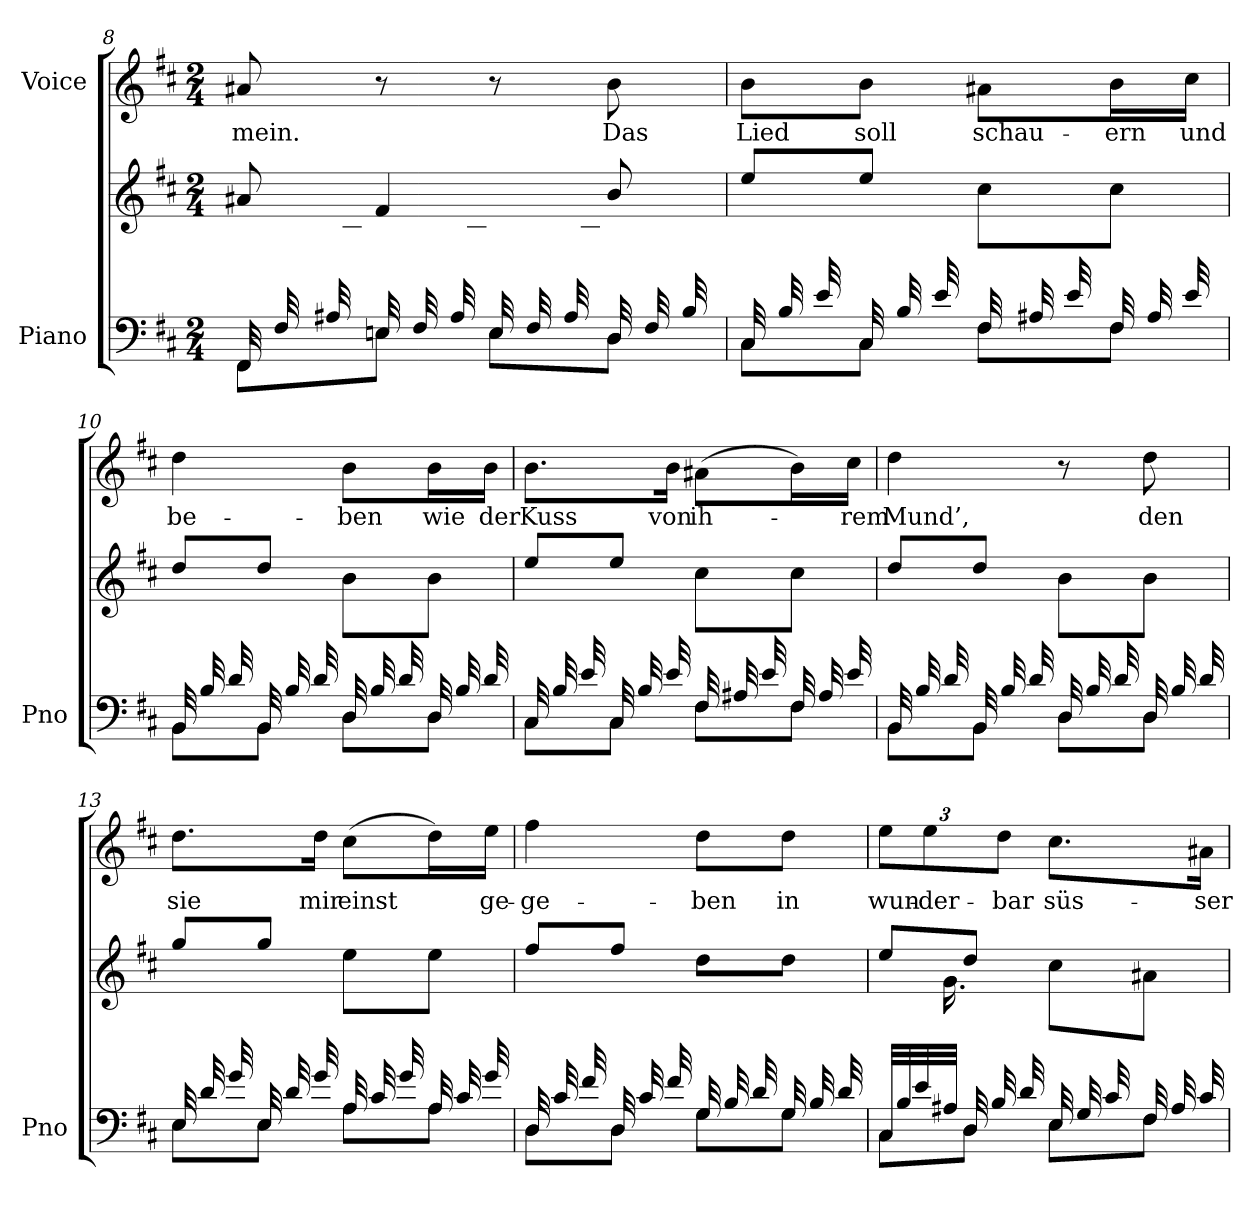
**kern	**kern	**kern	**text
*part2	*part2	*part1	*part1
*staff3	*staff2	*staff1	*staff1
*I"Piano	*	*I"Voice	*
*I'Pno	*	*	*
*clefF4	*clefG2	*clefG2	*
*k[f#c#]	*k[f#c#]	*k[f#c#]	*
*M2/4	*M2/4	*M2/4	*
=8	=8	=8	=8
*^	*^	*	*
32FF#/LLL	8FF#\L	8a#X/	16.ryy	8a#X/	mein.
32F#/	.	.	.	.	.
32A#X/	.	.	.	.	.
32ryy	.	.	32c#\JJJ	.	.
32En/LLL	8E\J	4f#/	16.ryy	8r	.
32F#/	.	.	.	.	.
32A#/	.	.	.	.	.
32ryy	.	.	32c#\JJJ	.	.
32E/LLL	8E\L	.	16.ryy	8r	.
32F#/	.	.	.	.	.
32A#/	.	.	.	.	.
32ryy	.	.	32c#\JJJ	.	.
32D/LLL	8D\J	8b/	16.ryy	8b\	Das
32F#/	.	.	.	.	.
32B/	.	.	.	.	.
32ryy	.	.	32d\JJJ	.	.
=9	=9	=9	=9	=9	=9
32C#/LLL	8C#\L	8ee/L	16.ryy	8b\L	Lied
32B/	.	.	.	.	.
32e/	.	.	.	.	.
32ryy	.	.	32g\JJJ	.	.
32C#/LLL	8C#\J	8ee/J	16.ryy	8b\J	soll
32B/	.	.	.	.	.
32e/	.	.	.	.	.
32ryy	.	.	32g\JJJ	.	.
32F#/LLL	8F#\L	8cc#\L	16.ryy	8a#X\L	schau-
32A#X/	.	.	.	.	.
32e/	.	.	.	.	.
32ryy	.	.	32f#\JJJ	.	.
32F#/LLL	8F#\J	8cc#\J	16.ryy	16b\L	-ern
32A#/	.	.	.	.	.
32e/	.	.	.	16cc#\JJ	und
32ryy	.	.	32f#\JJJ	.	.
=10	=10	=10	=10	=10	=10
32BB/LLL	8BB\L	8dd/L	16.ryy	4dd\	be-
32B/	.	.	.	.	.
32d/	.	.	.	.	.
32ryy	.	.	32f#\JJJ	.	.
32BB/LLL	8BB\J	8dd/J	16.ryy	.	.
32B/	.	.	.	.	.
32d/	.	.	.	.	.
32ryy	.	.	32f#\JJJ	.	.
32D/LLL	8D\L	8b\L	16.ryy	8b\L	-ben
32B/	.	.	.	.	.
32d/	.	.	.	.	.
32ryy	.	.	32f#\JJJ	.	.
32D/LLL	8D\J	8b\J	16.ryy	16b\L	wie
32B/	.	.	.	.	.
32d/	.	.	.	16b\JJ	der
32ryy	.	.	32f#\JJJ	.	.
=11	=11	=11	=11	=11	=11
32C#/LLL	8C#\L	8ee/L	16.ryy	8.b\L	Kuss
32B/	.	.	.	.	.
32e/	.	.	.	.	.
32ryy	.	.	32g\JJJ	.	.
32C#/LLL	8C#\J	8ee/J	16.ryy	.	.
32B/	.	.	.	.	.
32e/	.	.	.	16b\Jk	von
32ryy	.	.	32g\JJJ	.	.
32F#/LLL	8F#\L	8cc#\L	16.ryy	(8a#X\L	ih-
32A#X/	.	.	.	.	.
32e/	.	.	.	.	.
32ryy	.	.	32f#\JJJ	.	.
32F#/LLL	8F#\J	8cc#\J	16.ryy	16b\L)	.
32A#/	.	.	.	.	.
32e/	.	.	.	16cc#\JJ	-rem
32ryy	.	.	32f#\JJJ	.	.
=12	=12	=12	=12	=12	=12
32BB/LLL	8BB\L	8dd/L	16.ryy	4dd\	Mund’,
32B/	.	.	.	.	.
32d/	.	.	.	.	.
32ryy	.	.	32f#\JJJ	.	.
32BB/LLL	8BB\J	8dd/J	16.ryy	.	.
32B/	.	.	.	.	.
32d/	.	.	.	.	.
32ryy	.	.	32f#\JJJ	.	.
32D/LLL	8D\L	8b\L	16.ryy	8r	.
32B/	.	.	.	.	.
32d/	.	.	.	.	.
32ryy	.	.	32f#\JJJ	.	.
32D/LLL	8D\J	8b\J	16.ryy	8dd\	den
32B/	.	.	.	.	.
32d/	.	.	.	.	.
32ryy	.	.	32f#\JJJ	.	.
=13	=13	=13	=13	=13	=13
32E/LLL	8E\L	8gg/L	16.ryy	8.dd\L	sie
32d/	.	.	.	.	.
32g/	.	.	.	.	.
32ryy	.	.	32b-X\JJJ	.	.
32E/LLL	8E\J	8gg/J	16.ryy	.	.
32d/	.	.	.	.	.
32g/	.	.	.	16dd\Jk	mir
32ryy	.	.	32b-\JJJ	.	.
32A/LLL	8A\L	8ee\L	16.ryy	(8cc#\L	einst
32c#/	.	.	.	.	.
32g/	.	.	.	.	.
32ryy	.	.	32a\JJJ	.	.
32A/LLL	8A\J	8ee\J	16.ryy	16dd\L)	.
32c#/	.	.	.	.	.
32g/	.	.	.	16ee\JJ	ge-
32ryy	.	.	32a\JJJ	.	.
=14	=14	=14	=14	=14	=14
32D/LLL	8D\L	8ff#/L	16.ryy	4ff#\	-ge-
32c#/	.	.	.	.	.
32f#/	.	.	.	.	.
32ryy	.	.	32a\JJJ	.	.
32D/LLL	8D\J	8ff#/J	16.ryy	.	.
32c#/	.	.	.	.	.
32f#/	.	.	.	.	.
32ryy	.	.	32a\JJJ	.	.
32G/LLL	8G\L	8dd\L	16.ryy	8dd\L	-ben
32B/	.	.	.	.	.
32d/	.	.	.	.	.
32ryy	.	.	32f#\JJJ	.	.
32G/LLL	8G\J	8dd\J	16.ryy	8dd\J	in
32B/	.	.	.	.	.
32d/	.	.	.	.	.
32ryy	.	.	32f#\JJJ	.	.
=15	=15	=15	=15	=15	=15
*	*	*	*^	*	*
32C#/LLL	8C#\L	8ee/L	16.ryy	8..ryy	12ee\L	wun-
32B/	.	.	.	.	.	.
32e/	.	.	.	.	.	.
.	.	.	.	.	12ee\	-der-
32A#X/JJJ	.	.	16.g\	.	.	.
32D/LLL	8D\J	8dd/J	.	.	.	.
32B/	.	.	.	.	.	.
.	.	.	.	.	12dd\J	-bar
32d/	.	.	4ryy	.	.	.
32ryy	.	.	.	32f#\JJJ	.	.
32E/LLL	8E\L	8cc#\L	.	16.ryy	8.cc#\L	süs-
32G/	.	.	.	.	.	.
32c#/	.	.	.	.	.	.
32ryy	.	.	.	32e\JJJ	.	.
32F#/LLL	8F#\J	8a#X\J	.	16.ryy	.	.
32A#/	.	.	.	.	.	.
32c#/	.	.	16ryy	.	16a#X\Jk	-ser
32ryy	.	.	.	32e\JJJ	.	.
*v	*v	*	*	*	*	*
*	*v	*v	*v	*	*
=	=	=	=
*-	*-	*-	*-
